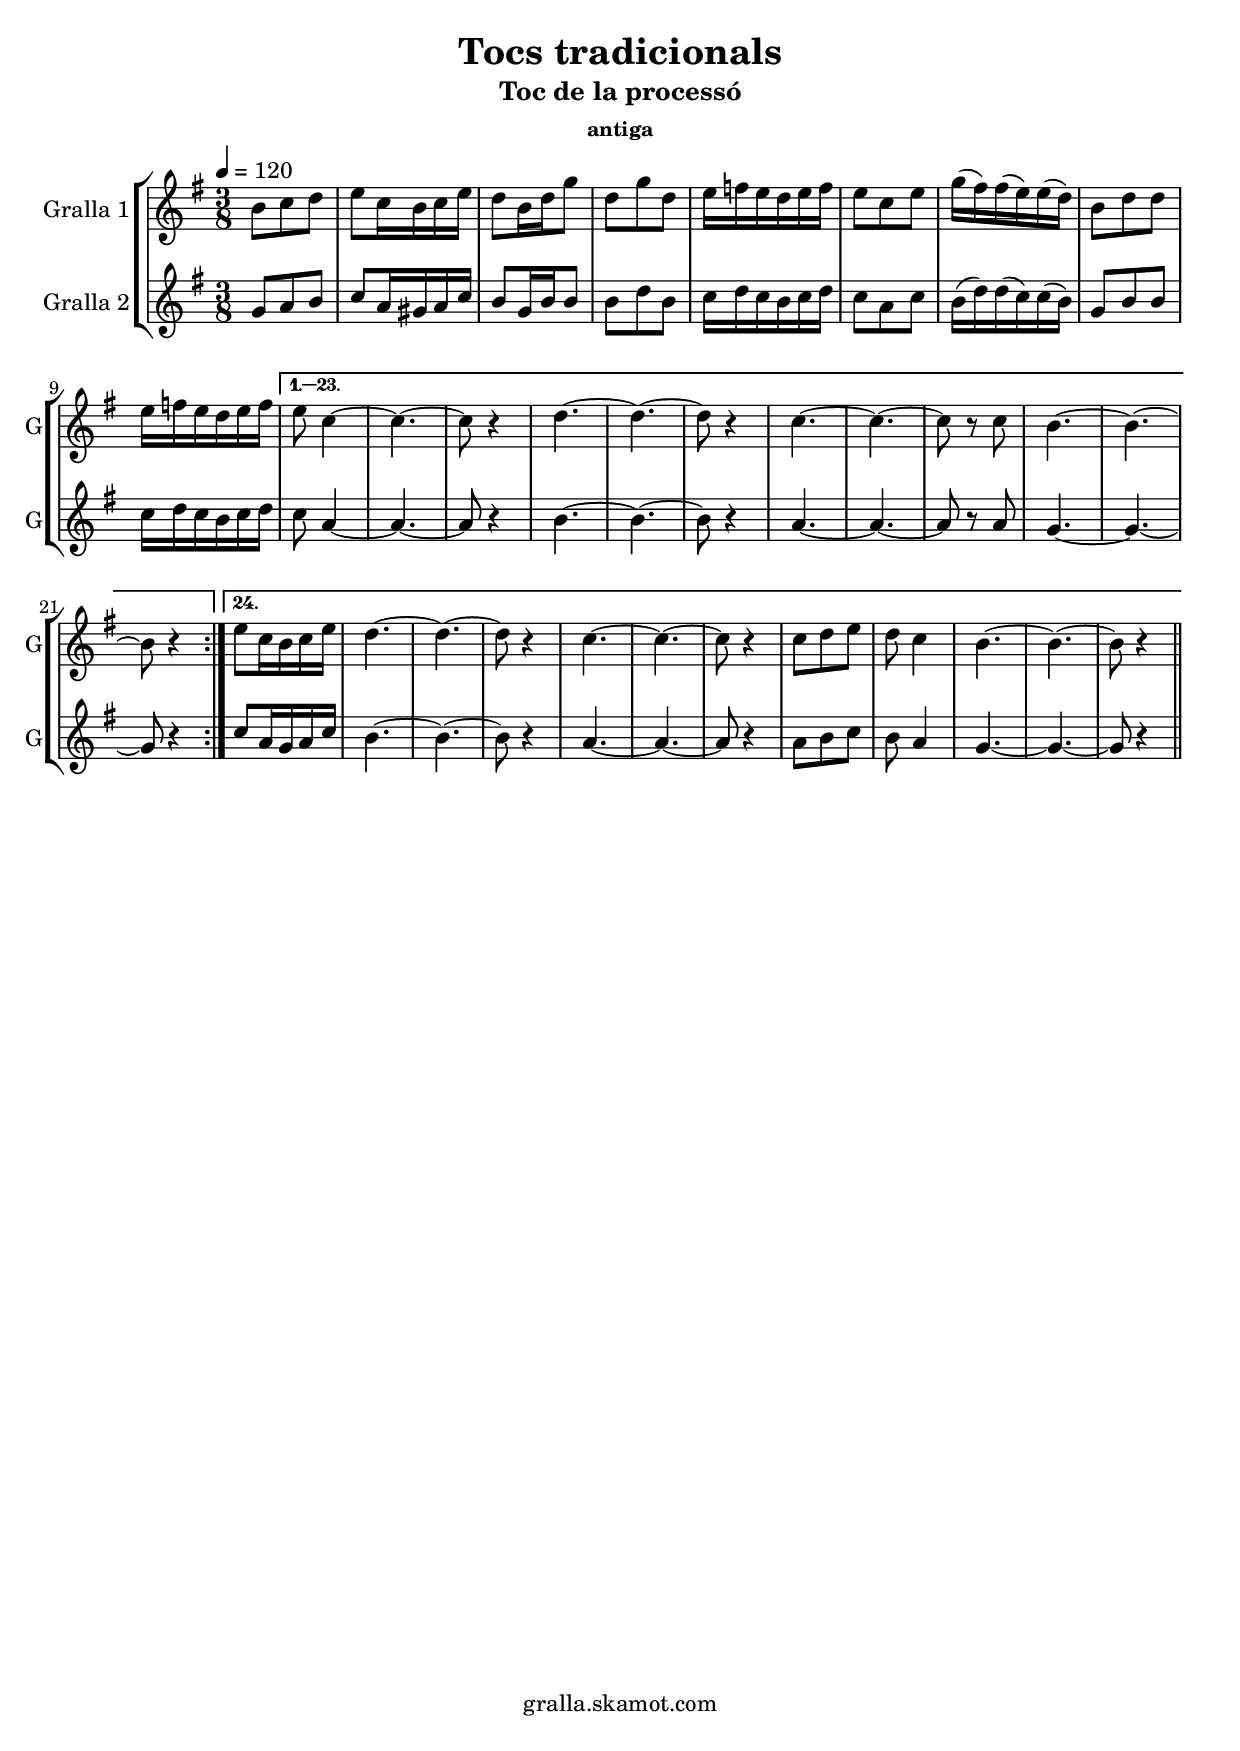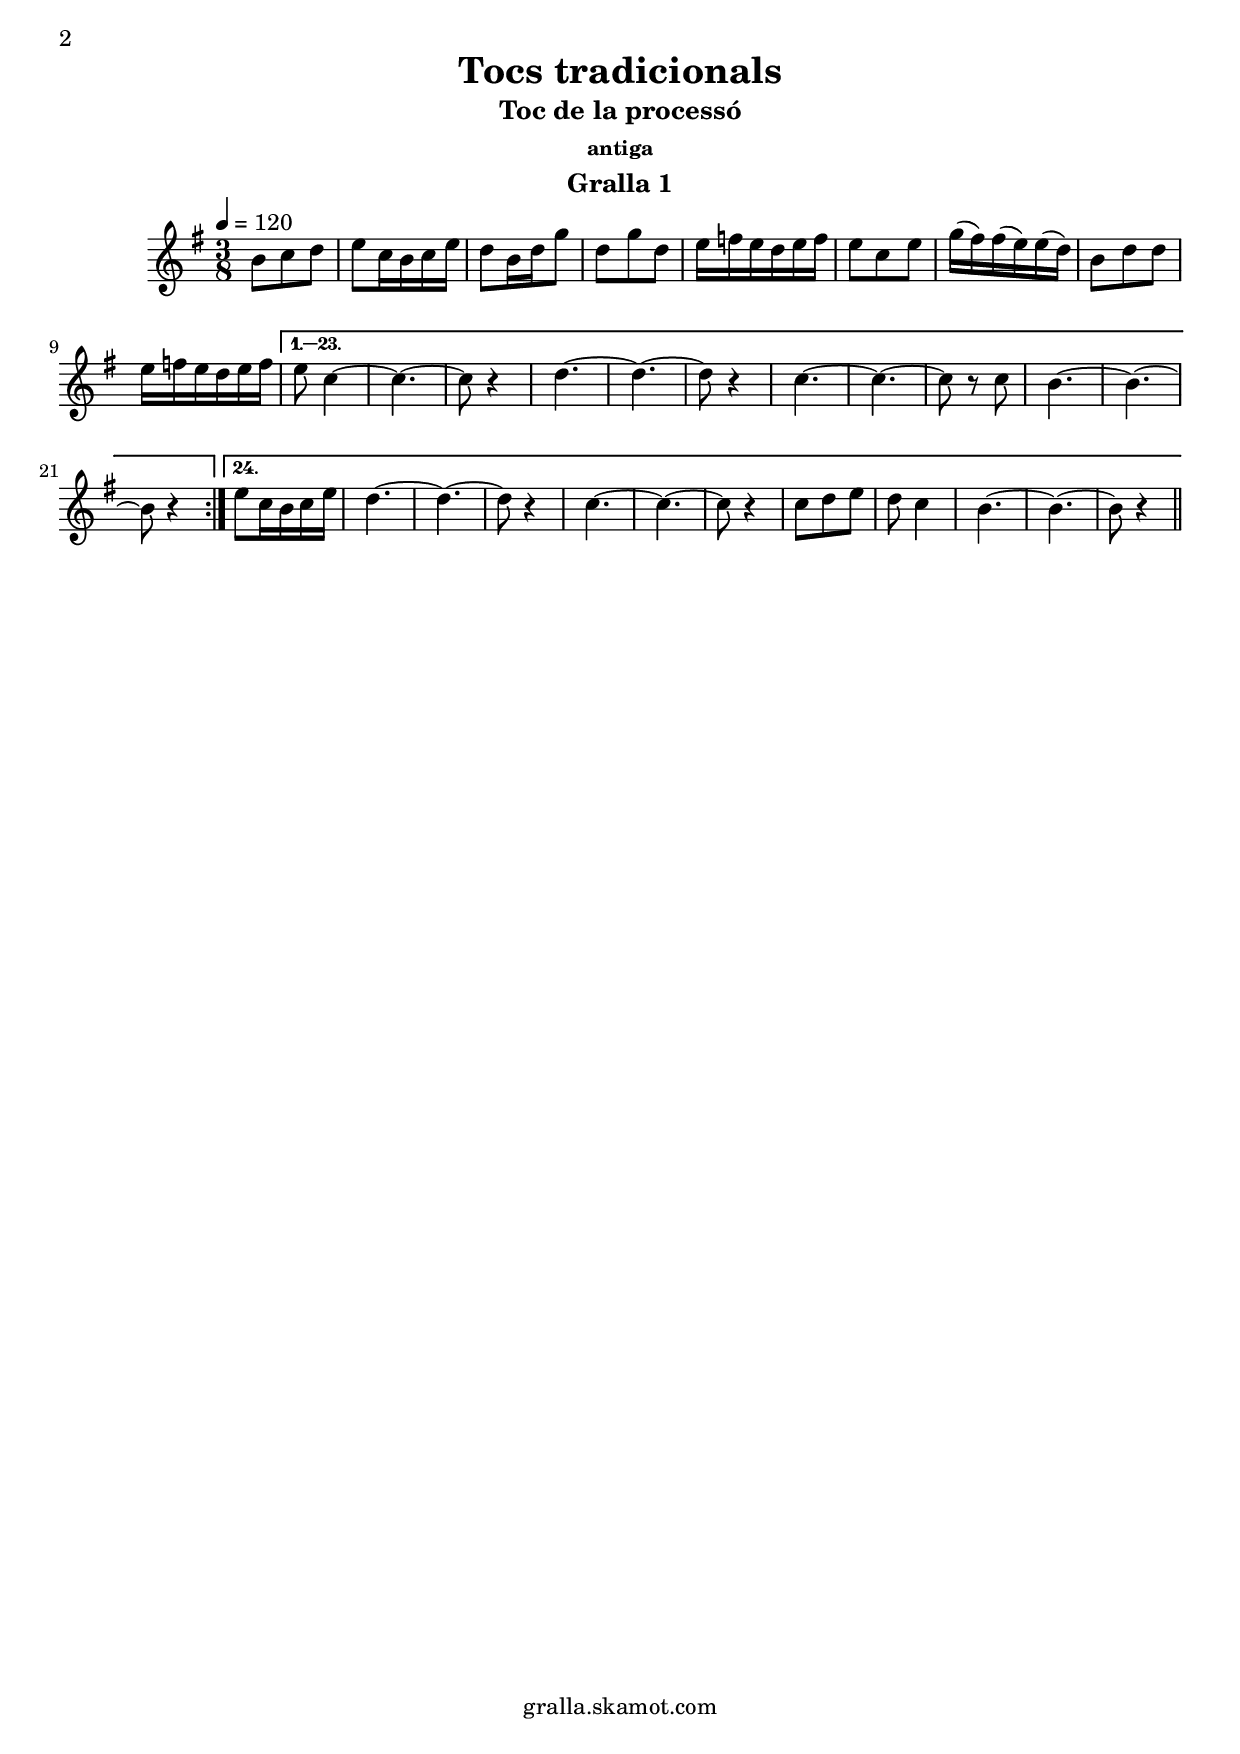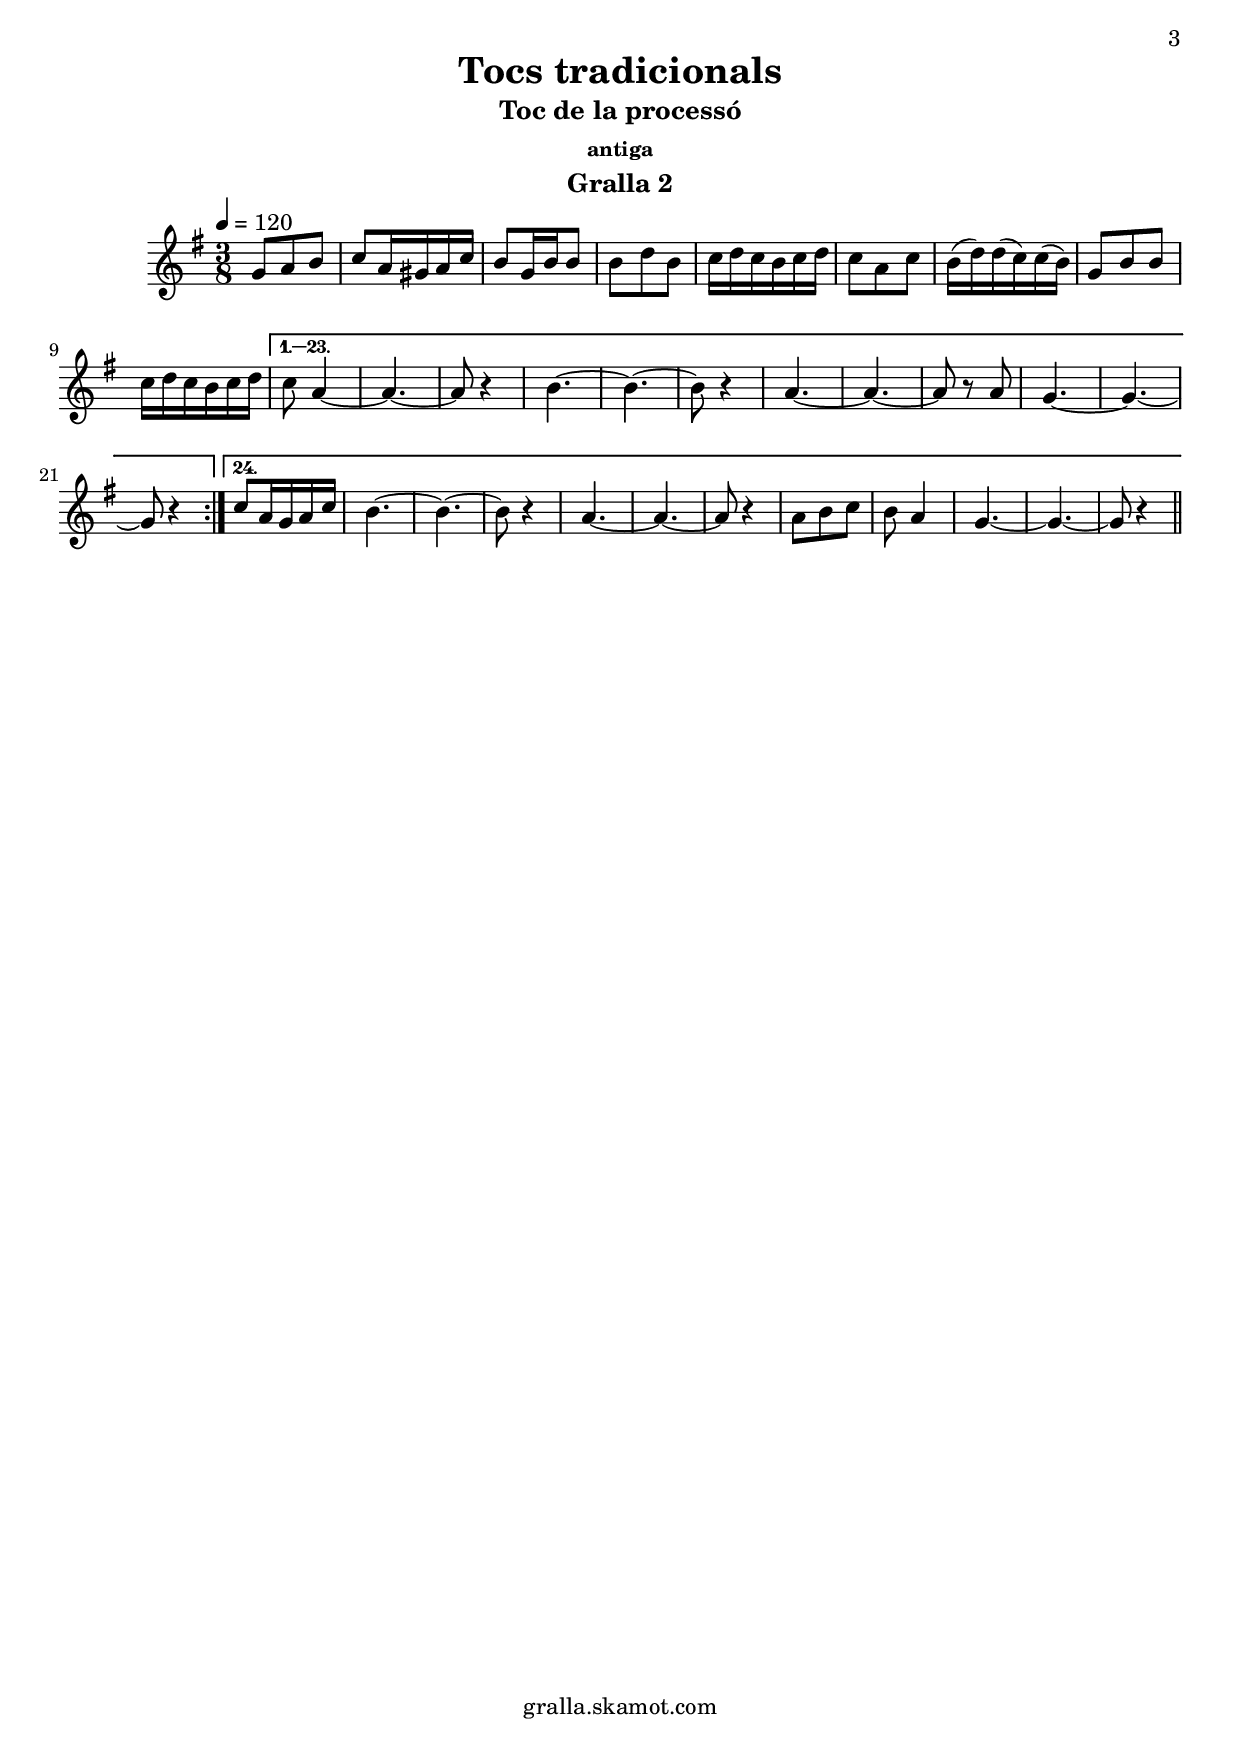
\version "2.16.2"

\header {
  dedication=""
  title="Tocs tradicionals"
  subtitle="Toc de la processó"
  subsubtitle="antiga"
  poet=""
  meter=""
  piece=""
  composer=""
  arranger=""
  opus=""
  instrument=""
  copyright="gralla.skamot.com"
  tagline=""
}

liniaroAa =
\relative b'
{
  \tempo 4=120
  \clef treble
  \key g \major
  \time 3/8
  \repeat volta 24 { b8 c d  |
  e8 c16 b c e  |
  d8 b16 d g8  |
  d8 g d  |
  %05
  e16 f e d e f  |
  e8 c e  |
  g16 ( fis ) fis ( e ) e ( d )  |
  b8 d d  |
  e16 f e d e f }
  %10
  \alternative { { e8 c4 ~  |
  c4. ~  |
  c8 r4  |
  d4. ~  |
  d4. ~  |
  %15
  d8 r4  |
  c4. ~  |
  c4. ~  |
  c8 r c  |
  b4. ~  |
  %20
  b4. ~  |
  b8 r4 }
  { e8 c16 b c e  |
  d4. ~  |
  d4. ~  |
  %25
  d8 r4  |
  c4. ~  |
  c4. ~  |
  c8 r4  |
  c8 d e  |
  %30
  d8 c4  |
  b4. ~  |
  b4. ~  |
  b8 r4 } } \bar "||"
}

liniaroAb =
\relative g'
{
  \tempo 4=120
  \clef treble
  \key g \major
  \time 3/8
  \repeat volta 24 { g8 a b  |
  c8 a16 gis a c  |
  b8 g16 b b8  |
  b8 d b  |
  %05
  c16 d c b c d  |
  c8 a c  |
  b16 ( d ) d ( c ) c ( b )  |
  g8 b b  |
  c16 d c b c d }
  %10
  \alternative { { c8 a4 ~  |
  a4. ~  |
  a8 r4  |
  b4. ~  |
  b4. ~  |
  %15
  b8 r4  |
  a4. ~  |
  a4. ~  |
  a8 r a  |
  g4. ~  |
  %20
  g4. ~  |
  g8 r4 }
  { c8 a16 g a c  |
  b4. ~  |
  b4. ~  |
  %25
  b8 r4  |
  a4. ~  |
  a4. ~  |
  a8 r4  |
  a8 b c  |
  %30
  b8 a4  |
  g4. ~  |
  g4. ~  |
  g8 r4 } } \bar "||"
}

\bookpart {
  \score {
    \new StaffGroup {
      \override Score.RehearsalMark #'self-alignment-X = #LEFT
      <<
        \new Staff \with {instrumentName = #"Gralla 1" shortInstrumentName = #"G"} \liniaroAa
        \new Staff \with {instrumentName = #"Gralla 2" shortInstrumentName = #"G"} \liniaroAb
      >>
    }
    \layout {}
  }
  \score { \unfoldRepeats
    \new StaffGroup {
      \override Score.RehearsalMark #'self-alignment-X = #LEFT
      <<
        \new Staff \with {instrumentName = #"Gralla 1" shortInstrumentName = #"G"} \liniaroAa
        \new Staff \with {instrumentName = #"Gralla 2" shortInstrumentName = #"G"} \liniaroAb
      >>
    }
    \midi {
      \set Staff.midiInstrument = "oboe"
      \set DrumStaff.midiInstrument = "drums"
    }
  }
}

\bookpart {
  \header {instrument="Gralla 1"}
  \score {
    \new StaffGroup {
      \override Score.RehearsalMark #'self-alignment-X = #LEFT
      <<
        \new Staff \liniaroAa
      >>
    }
    \layout {}
  }
  \score { \unfoldRepeats
    \new StaffGroup {
      \override Score.RehearsalMark #'self-alignment-X = #LEFT
      <<
        \new Staff \liniaroAa
      >>
    }
    \midi {
      \set Staff.midiInstrument = "oboe"
      \set DrumStaff.midiInstrument = "drums"
    }
  }
}

\bookpart {
  \header {instrument="Gralla 2"}
  \score {
    \new StaffGroup {
      \override Score.RehearsalMark #'self-alignment-X = #LEFT
      <<
        \new Staff \liniaroAb
      >>
    }
    \layout {}
  }
  \score { \unfoldRepeats
    \new StaffGroup {
      \override Score.RehearsalMark #'self-alignment-X = #LEFT
      <<
        \new Staff \liniaroAb
      >>
    }
    \midi {
      \set Staff.midiInstrument = "oboe"
      \set DrumStaff.midiInstrument = "drums"
    }
  }
}

